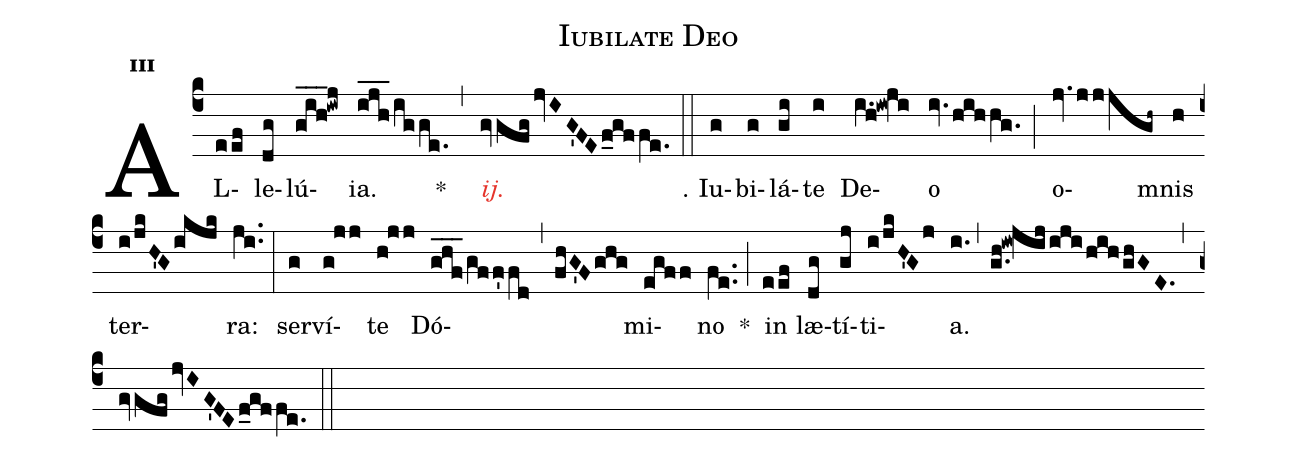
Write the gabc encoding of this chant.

name:Iubilate Deo;
mode:3;
office-part:Alleluia;
%%
(c4) AL(eef)le(dg)lú(gih___!iwj)ia.(ijh___/igge.) *(,)
<c><i>ij.</i></c>(gvgfgjvIG'FEf_gffe.) (::)
℣. Iu(g)bi(g)lá(gi)te(i) De(i.h!iw!ji)o(iv./hihhg.) (;)
o(jv.jjjgh~)mnis(h) ter(i/jkH'Gikjk)ra:(ji..) (:)
ser(g)ví(g!jj)te(h!jj) Dó(ghf___/gff'fd/,/fhG'Fghg)mi(egff)no(fe..) *(;)
in(eef) læ(dg)tí(gj)ti(i/jkH'Gj)a.(i.) (,)
(g.h!iw!jij/iji/hih/ghGE.) (,)
(gvgfgjvIG'FEf_gffe.) (::)
